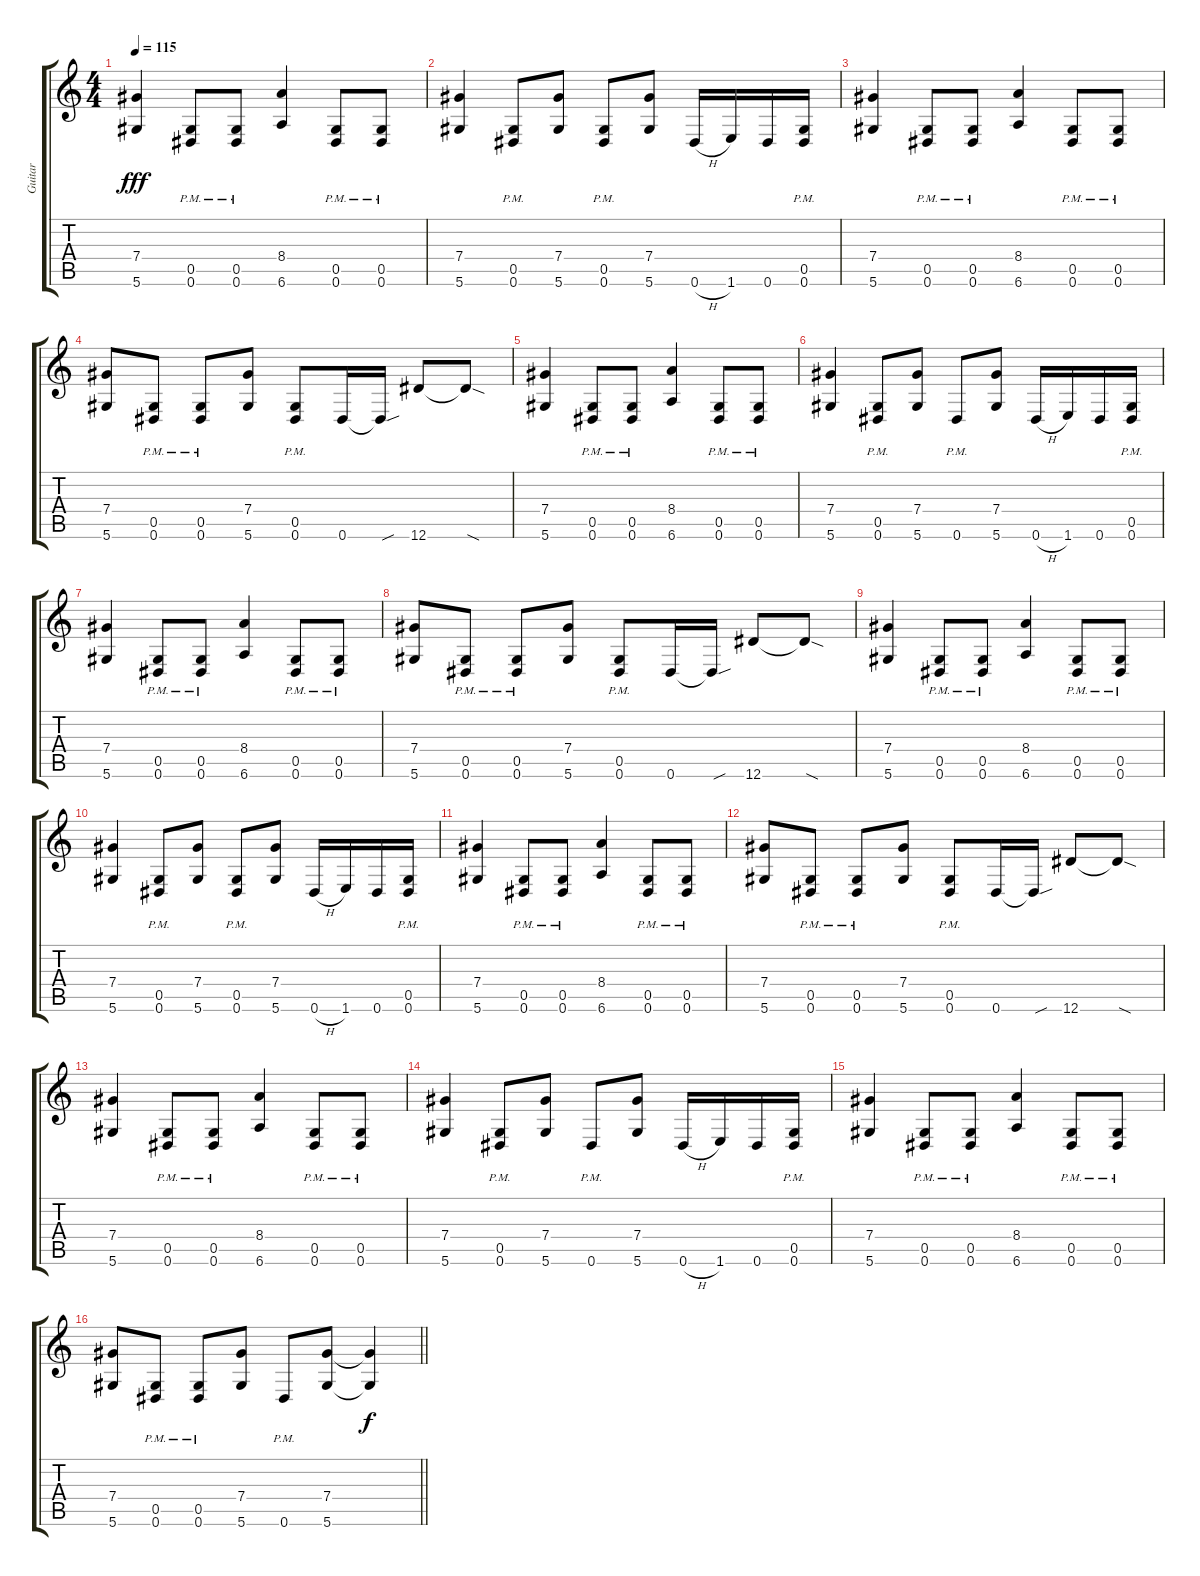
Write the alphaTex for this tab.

\track ("Guitar" "Guitar") {instrument electricguitarclean}
\staff {score tabs}
\tuning (Eb4 Bb3 Gb3 Db3 Ab2 Eb2) {hide}
\ts (4 4)
\tempo 115
\clef g2
\ks c
(7.4 5.6).4{dy fff} (0.5{pm} 0.6{pm}).8 (0.5{pm} 0.6{pm}).8 (8.4 6.6).4 (0.5{pm} 0.6{pm}).8 (0.5{pm} 0.6{pm}).8 |
(7.4 5.6).4 (0.5{pm} 0.6{pm}).8 (7.4 5.6).8 (0.5{pm} 0.6{pm}).8 (7.4 5.6).8 0.6{h}.16 1.6.16 0.6.16 (0.5{pm} 0.6{pm}).16 |
(7.4 5.6).4 (0.5{pm} 0.6{pm}).8 (0.5{pm} 0.6{pm}).8 (8.4 6.6).4 (0.5{pm} 0.6{pm}).8 (0.5{pm} 0.6{pm}).8 |
(7.4 5.6).8 (0.5{pm} 0.6{pm}).8 (0.5{pm} 0.6{pm}).8 (7.4 5.6).8 (0.5{pm} 0.6{pm}).8 0.6.16 0.6{sou t}.16 12.6.8 12.6{sod t}.8 |
(7.4 5.6).4 (0.5{pm} 0.6{pm}).8 (0.5{pm} 0.6{pm}).8 (8.4 6.6).4 (0.5{pm} 0.6{pm}).8 (0.5{pm} 0.6{pm}).8 |
(7.4 5.6).4 (0.5{pm} 0.6{pm}).8 (7.4 5.6).8 0.6{pm}.8 (7.4 5.6).8 0.6{h}.16 1.6.16 0.6.16 (0.5{pm} 0.6{pm}).16 |
(7.4 5.6).4 (0.5{pm} 0.6{pm}).8 (0.5{pm} 0.6{pm}).8 (8.4 6.6).4 (0.5{pm} 0.6{pm}).8 (0.5{pm} 0.6{pm}).8 |
(7.4 5.6).8 (0.5{pm} 0.6{pm}).8 (0.5{pm} 0.6{pm}).8 (7.4 5.6).8 (0.5{pm} 0.6{pm}).8 0.6.16 0.6{sou t}.16 12.6.8 12.6{sod t}.8 |
(7.4 5.6).4 (0.5{pm} 0.6{pm}).8 (0.5{pm} 0.6{pm}).8 (8.4 6.6).4 (0.5{pm} 0.6{pm}).8 (0.5{pm} 0.6{pm}).8 |
(7.4 5.6).4 (0.5{pm} 0.6{pm}).8 (7.4 5.6).8 (0.5{pm} 0.6{pm}).8 (7.4 5.6).8 0.6{h}.16 1.6.16 0.6.16 (0.5{pm} 0.6{pm}).16 |
(7.4 5.6).4 (0.5{pm} 0.6{pm}).8 (0.5{pm} 0.6{pm}).8 (8.4 6.6).4 (0.5{pm} 0.6{pm}).8 (0.5{pm} 0.6{pm}).8 |
(7.4 5.6).8 (0.5{pm} 0.6{pm}).8 (0.5{pm} 0.6{pm}).8 (7.4 5.6).8 (0.5{pm} 0.6{pm}).8 0.6.16 0.6{sou t}.16 12.6.8 12.6{sod t}.8 |
(7.4 5.6).4 (0.5{pm} 0.6{pm}).8 (0.5{pm} 0.6{pm}).8 (8.4 6.6).4 (0.5{pm} 0.6{pm}).8 (0.5{pm} 0.6{pm}).8 |
(7.4 5.6).4 (0.5{pm} 0.6{pm}).8 (7.4 5.6).8 0.6{pm}.8 (7.4 5.6).8 0.6{h}.16 1.6.16 0.6.16 (0.5{pm} 0.6{pm}).16 |
(7.4 5.6).4 (0.5{pm} 0.6{pm}).8 (0.5{pm} 0.6{pm}).8 (8.4 6.6).4 (0.5{pm} 0.6{pm}).8 (0.5{pm} 0.6{pm}).8 |
\barLineRight lightlight
(7.4 5.6).8 (0.5{pm} 0.6{pm}).8 (0.5{pm} 0.6{pm}).8 (7.4 5.6).8 0.6{pm}.8 (7.4 5.6).8 (7.4{t} 5.6{t}).4{dy f}
